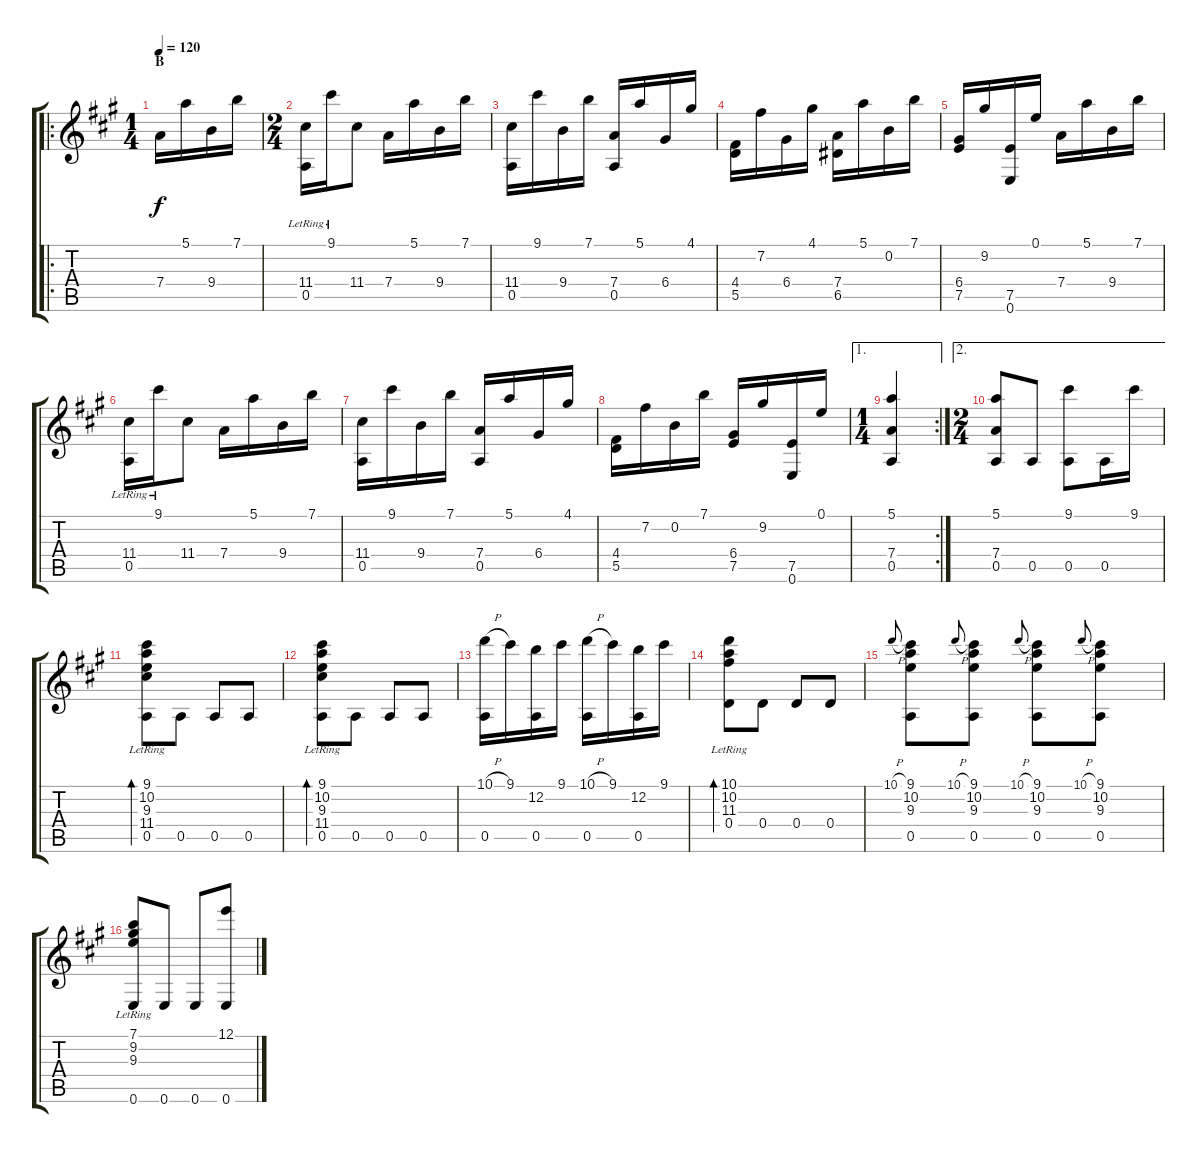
\track "" {instrument acousticguitarnylon}
\staff {score tabs}
\tuning (E4 B3 G3 D3 A2 E2) {hide}
\ro
\ts (1 4)
\section ("" "B")
\tempo 120
\clef g2
\ks a
7.4.16{dy f} 5.1.16 9.4.16 7.1.16 |
\ts (2 4)
(11.4 0.5{lr}).16 9.1{lr}.16 11.4.8 7.4.16 5.1.16 9.4.16 7.1.16 |
(11.4 0.5).16 9.1.16 9.4.16 7.1.16 (7.4 0.5).16 5.1.16 6.4.16 4.1.16 |
(4.4 5.5).16 7.2.16 6.4.16 4.1.16 (7.4 6.5).16 5.1.16 0.2.16 7.1.16 |
(6.4 7.5).16 9.2.16 (7.5 0.6).16 0.1.16 7.4.16 5.1.16 9.4.16 7.1.16 |
(11.4 0.5{lr}).16 9.1{lr}.16 11.4.8 7.4.16 5.1.16 9.4.16 7.1.16 |
(11.4 0.5).16 9.1.16 9.4.16 7.1.16 (7.4 0.5).16 5.1.16 6.4.16 4.1.16 |
(4.4 5.5).16 7.2.16 0.2.16 7.1.16 (6.4 7.5).16 9.2.16 (7.5 0.6).16 0.1.16 |
\ae 1
\rc 2
\ts (1 4)
(5.1 7.4 0.5).4 |
\ae 2
\ts (2 4)
(5.1 7.4 0.5).8 0.5.8 (9.1 0.5).8 0.5.16 9.1.16 |
(9.1{lr} 10.2{lr} 9.3{lr} 11.4{lr} 0.5{lr}).8{bd 60} 0.5.8 0.5.8 0.5.8 |
(9.1{lr} 10.2{lr} 9.3{lr} 11.4{lr} 0.5{lr}).8{bd 60} 0.5.8 0.5.8 0.5.8 |
(10.1{h} 0.5).16 9.1.16 (12.2 0.5).16 9.1.16 (10.1{h} 0.5).16 9.1.16 (12.2 0.5).16 9.1.16 |
(10.1 10.2{lr} 11.3 0.4).8{bd 60} 0.4.8 0.4.8 0.4.8 |
10.1{h}.8{gr onbeat} (9.1 10.2 9.3 0.5).8 10.1{h}.8{gr onbeat} (9.1 10.2 9.3 0.5).8 10.1{h}.8{gr onbeat} (9.1 10.2 9.3 0.5).8 10.1{h}.8{gr onbeat} (9.1 10.2 9.3 0.5).8 |
(7.1{lr} 9.2{lr} 9.3{lr} 0.6{lr}).8 0.6.8 0.6.8 (12.1 0.6).8
